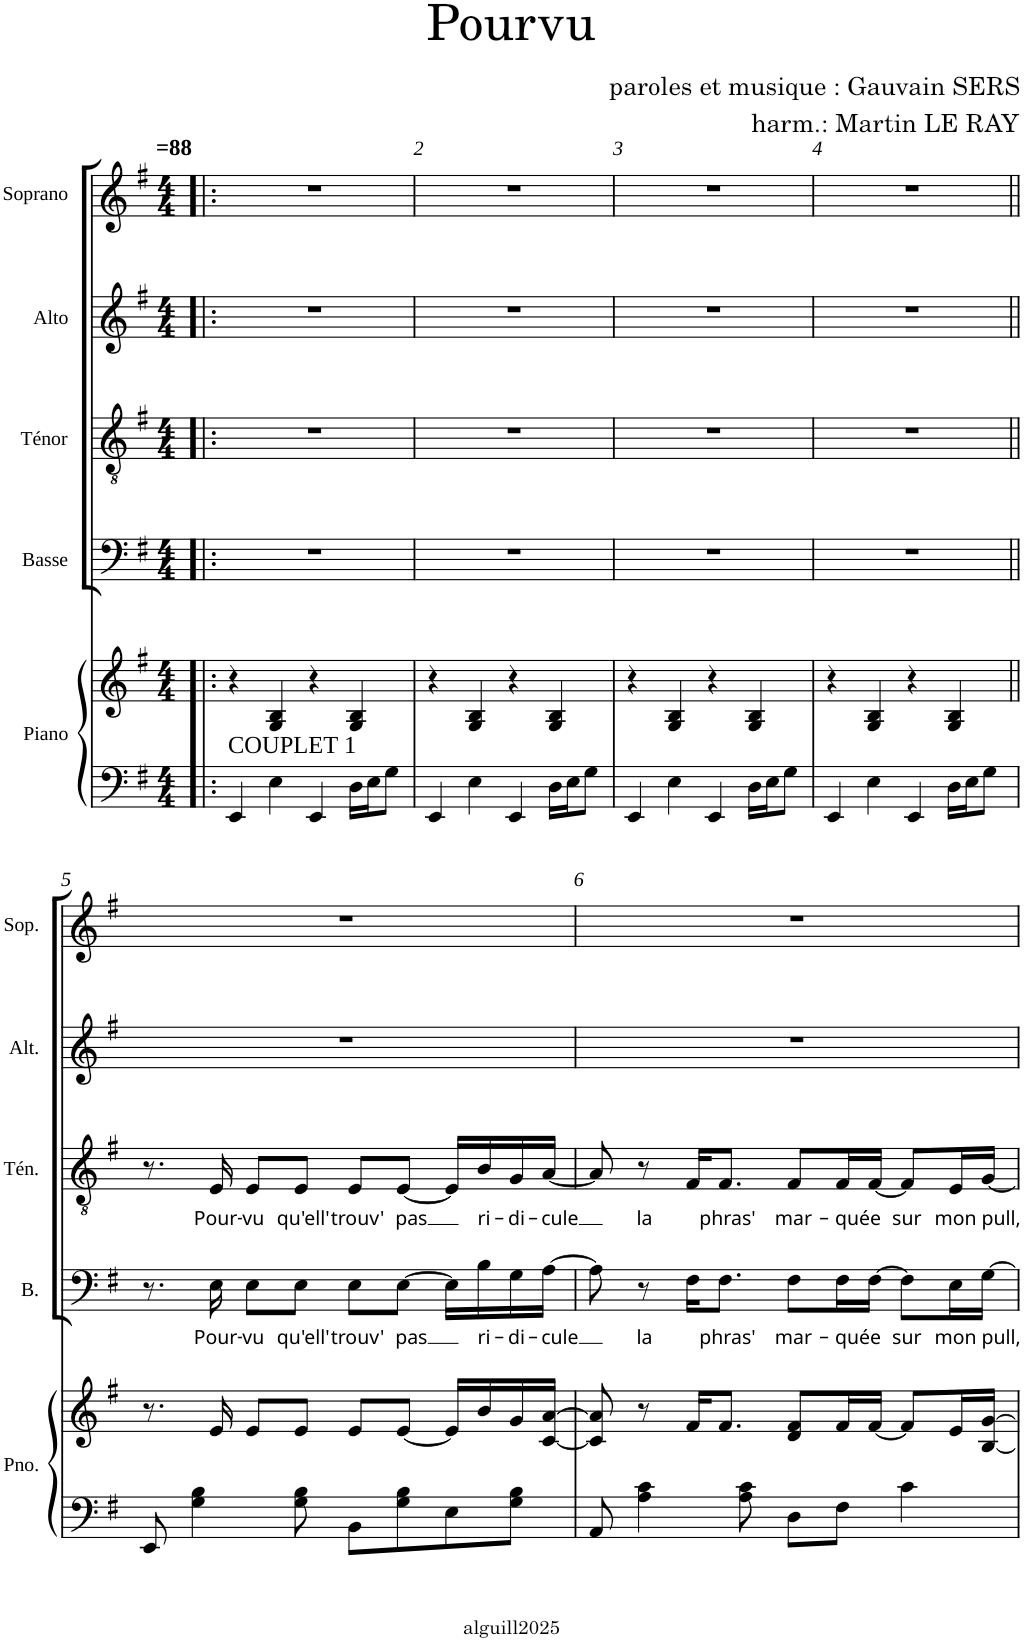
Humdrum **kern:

**kern	**kern	**kern	**text	**kern	**text	**kern	**kern
*part5	*part5	*part4	*part4	*part3	*part3	*part2	*part1
*staff6	*staff5	*staff4	*staff4	*staff3	*staff3	*staff2	*staff1
*I"Piano	*	*I"Basse	*	*I"Ténor	*	*I"Alto	*I"Soprano
*I'Pno.	*	*I'B.	*	*I'Tén.	*	*I'Alt.	*I'Sop.
*clefF4	*clefG2	*clefF4	*	*clefGv2	*	*clefG2	*clefG2
*k[f#]	*k[f#]	*k[f#]	*	*k[f#]	*	*k[f#]	*k[f#]
*e:	*e:	*e:	*	*e:	*	*e:	*e:
*M4/4	*M4/4	*M4/4	*	*M4/4	*	*M4/4	*M4/4
=1!|:	=1!|:	=1!|:	=1!|:	=1!|:	=1!|:	=1!|:	=1!|:
!	!	!	!	!	!	!	!LO:TX:a:B:t==88
!	!LO:TX:b:t=COUPLET 1	!	!	!	!	!	!
4EE/	4r	1r	.	1r	.	1r	1r
4E\	4G/ 4B/	.	.	.	.	.	.
4EE/	4r	.	.	.	.	.	.
16D\LL	4G/ 4B/	.	.	.	.	.	.
16E\J	.	.	.	.	.	.	.
8G\J	.	.	.	.	.	.	.
=2	=2	=2	=2	=2	=2	=2	=2
4EE/	4r	1r	.	1r	.	1r	1r
4E\	4G/ 4B/	.	.	.	.	.	.
4EE/	4r	.	.	.	.	.	.
16D\LL	4G/ 4B/	.	.	.	.	.	.
16E\J	.	.	.	.	.	.	.
8G\J	.	.	.	.	.	.	.
=3	=3	=3	=3	=3	=3	=3	=3
4EE/	4r	1r	.	1r	.	1r	1r
4E\	4G/ 4B/	.	.	.	.	.	.
4EE/	4r	.	.	.	.	.	.
16D\LL	4G/ 4B/	.	.	.	.	.	.
16E\J	.	.	.	.	.	.	.
8G\J	.	.	.	.	.	.	.
=4	=4	=4	=4	=4	=4	=4	=4
4EE/	4r	1r	.	1r	.	1r	1r
4E\	4G/ 4B/	.	.	.	.	.	.
4EE/	4r	.	.	.	.	.	.
16D\LL	4G/ 4B/	.	.	.	.	.	.
16E\J	.	.	.	.	.	.	.
8G\J	.	.	.	.	.	.	.
!!LO:LB:g=z
=5||	=5||	=5||	=5||	=5||	=5||	=5||	=5||
8EE/	8.r	8.r	.	8.r	.	1r	1r
4G\ 4B\	.	.	.	.	.	.	.
!	!	!	!LO:LY:b	!	!LO:LY:b	!	!
.	16e/	16E\	Pour-	16E/	Pour-	.	.
!	!	!	!LO:LY:b	!	!LO:LY:b	!	!
.	8e/L	8E\L	-vu	8E/L	-vu	.	.
!	!	!	!LO:LY:b	!	!LO:LY:b	!	!
8G\ 8B\	8e/J	8E\J	qu'ell'	8E/J	qu'ell'	.	.
!	!	!	!LO:LY:b	!	!LO:LY:b	!	!
8BB\L	8e/L	8E\L	trouv'	8E/L	trouv'	.	.
!	!	!	!LO:LY:b	!	!LO:LY:b	!	!
8G\ 8B\	[8e/J	[8E\J	pas	[8E/J	pas	.	.
8E\	16e/LL]	16E\LL]	.	16E/LL]	.	.	.
!	!	!	!LO:LY:b	!	!LO:LY:b	!	!
.	16b/	16B\	ri-	16B/	ri-	.	.
!	!	!	!LO:LY:b	!	!LO:LY:b	!	!
8G\ 8B\J	16g/	16G\	-di-	16G/	-di-	.	.
!	!	!	!LO:LY:b	!	!LO:LY:b	!	!
.	[16c/ [16a/JJ	[16A\JJ	-cule	[16A/JJ	-cule	.	.
=6	=6	=6	=6	=6	=6	=6	=6
8AA/	8c/] 8a/]	8A\]	.	8A/]	.	1r	1r
!	!	!	!LO:LY:b	!	!LO:LY:b	!	!
4A\ 4c\	8r	8r	la	8r	la	.	.
.	16f#/KL	16F#\KL	.	16F#/KL	.	.	.
!	!	!	!LO:LY:b	!	!LO:LY:b	!	!
.	8.f#/J	8.F#\J	phras'	8.F#/J	phras'	.	.
8A\ 8c\	.	.	.	.	.	.	.
!	!	!	!LO:LY:b	!	!LO:LY:b	!	!
8D\L	8d/ 8f#/L	8F#\L	mar-	8F#/L	mar-	.	.
!	!	!	!LO:LY:b	!	!LO:LY:b	!	!
8F#\J	16f#/L	16F#\L	-quée	16F#/L	-quée	.	.
.	[16f#/JJ	[16F#\JJ	.	[16F#/JJ	.	.	.
!	!	!	!LO:LY:b	!	!LO:LY:b	!	!
4c\	8f#/L]	8F#\L]	sur	8F#/L]	sur	.	.
!	!	!	!LO:LY:b	!	!LO:LY:b	!	!
.	16e/L	16E\L	mon	16E/L	mon	.	.
!	!	!	!LO:LY:b	!	!LO:LY:b	!	!
.	[16B/ [16g/JJ	[16G\JJ	pull,	[16G/JJ	pull,	.	.
=	=	=	=	=	=	=	=
*-	*-	*-	*-	*-	*-	*-	*-
